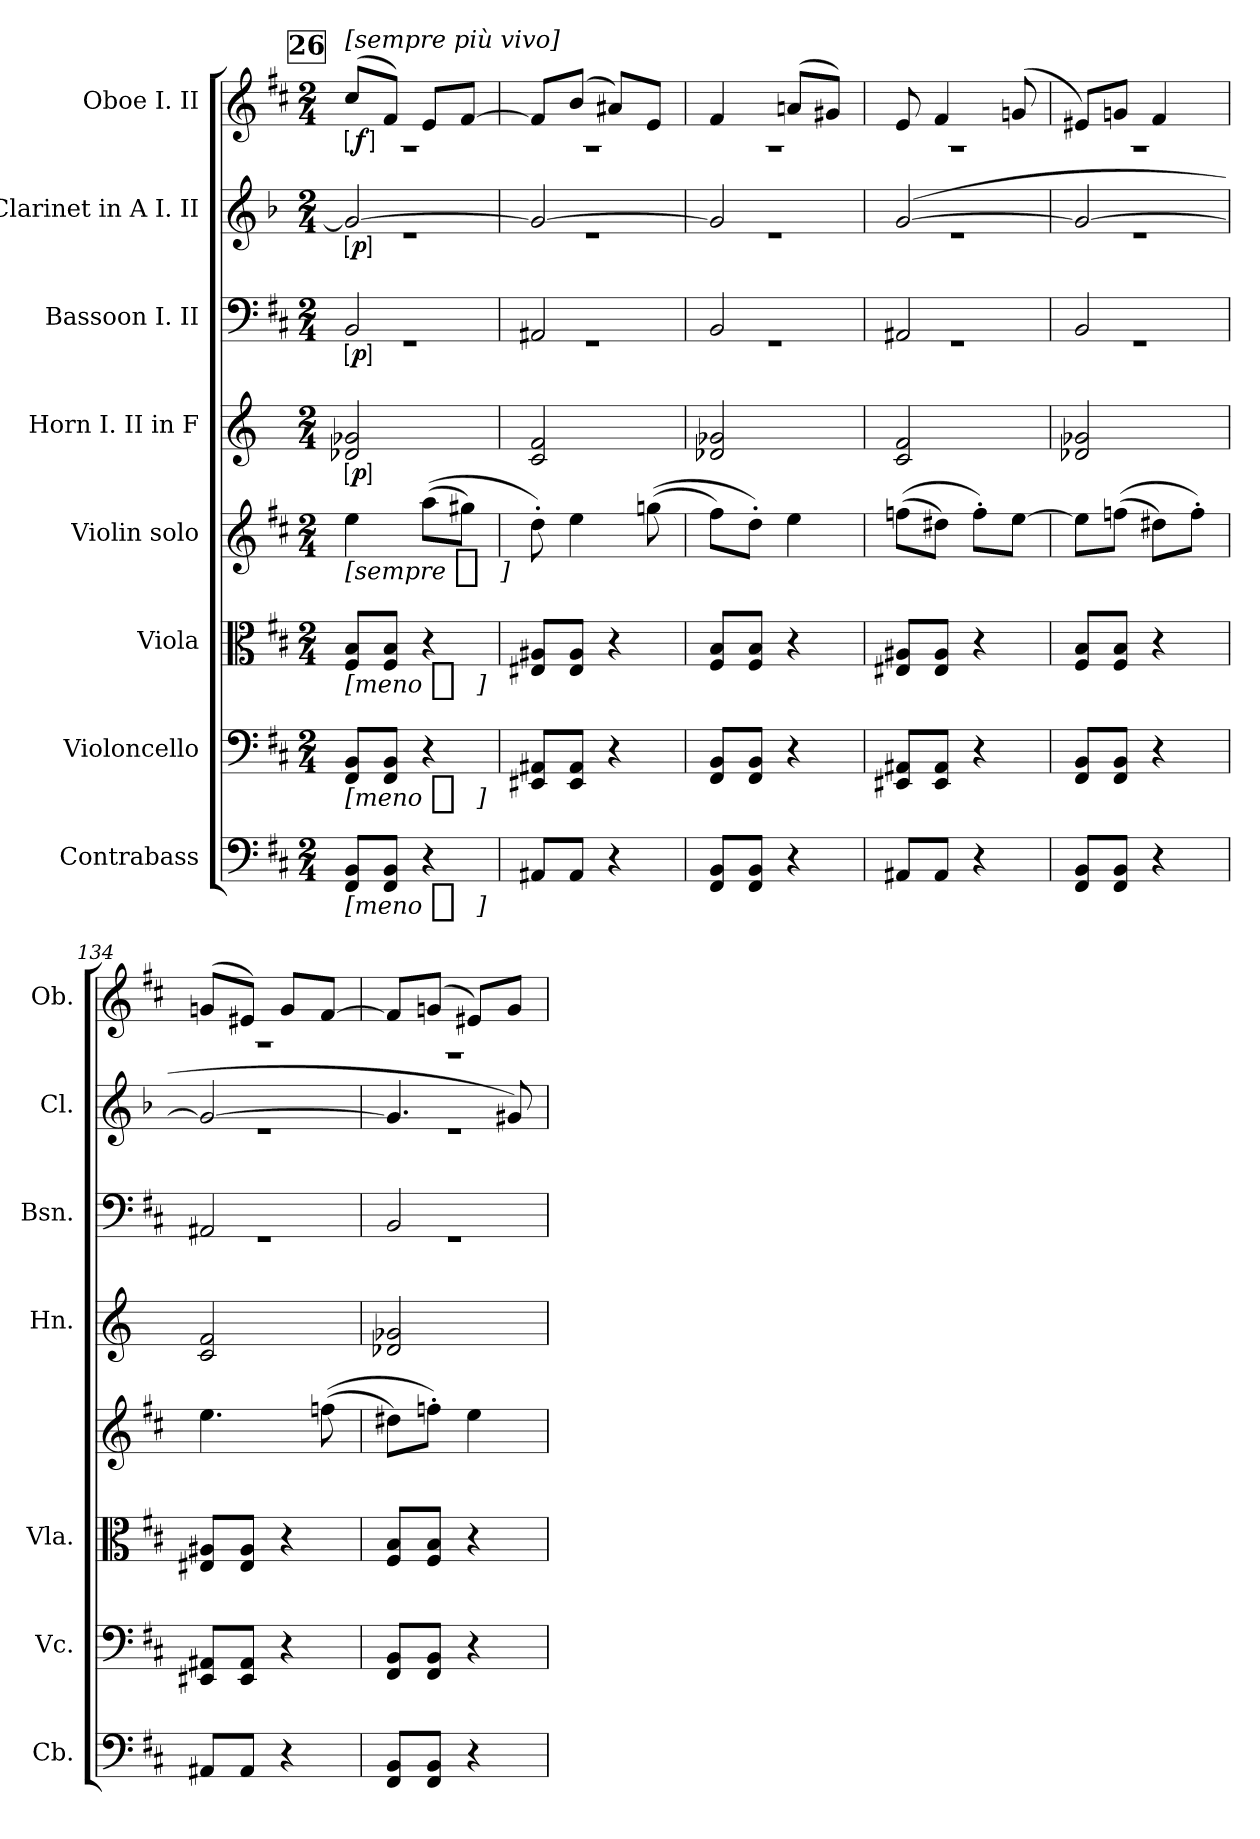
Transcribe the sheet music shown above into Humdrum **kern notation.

**kern	**dynam	**kern	**dynam	**kern	**dynam	**kern	**dynam	**kern	**dynam	**kern	**dynam	**kern	**dynam	**kern	**dynam
*part8	*part8	*part7	*part7	*part6	*part6	*part5	*part5	*part4	*part4	*part3	*part3	*part2	*part2	*part1	*part1
*staff8	*staff8	*staff7	*staff7	*staff6	*staff6	*staff5	*staff5	*staff4	*staff4	*staff3	*staff3	*staff2	*staff2	*staff1	*staff1
*I"Contrabass	*	*I"Violoncello	*	*I"Viola	*	*I"Violin solo	*	*I"Horn I. II in F	*	*I"Bassoon I. II	*	*I"Clarinet in A I. II	*	*I"Oboe I. II	*
*I'Cb.	*	*I'Vc.	*	*I'Vla.	*	*	*	*I'Hn.	*	*I'Bsn.	*	*I'Cl.	*	*I'Ob.	*
*clefF4	*	*clefF4	*	*clefC3	*	*clefG2	*	*clefG2	*	*clefF4	*	*clefG2	*	*clefG2	*
*ITrd7c12	*	*	*	*	*	*	*	*ITrd4c7	*	*	*	*ITrd2c3	*	*	*
*k[f#c#]	*	*k[f#c#]	*	*k[f#c#]	*	*k[f#c#]	*	*k[b-]	*	*k[f#c#]	*	*k[f#c#]	*	*k[f#c#]	*
*M2/4	*	*M2/4	*	*M2/4	*	*M2/4	*	*M2/4	*	*M2/4	*	*M2/4	*	*M2/4	*
!!LO:REH:place=s1:t=26
=129	=129	=129	=129	=129	=129	=129	=129	=129	=129	=129	=129	=129	=129	=129	=129
*	*	*	*	*	*	*	*	*	*	*^	*	*^	*	*^	*
!	!	!	!	!	!	!	!	!	!	!	!	!	!	!	!	!LO:TX:a:B:t=[sempre più vivo]	!	!
!	!LO:DY:t=[meno %s ]	!	!LO:DY:t=[meno %s ]	!	!LO:DY:t=[meno %s ]	!	!LO:DY:t=[sempre %s ]	!	!LO:DY:ed=brack	!	!	!LO:DY:ed=brack	!	!	!LO:DY:ed=brack	!	!	!LO:DY:ed=brack
8FFF# 8BBBL	f	8FF# 8BBL	f	8F# 8BL	f	4ee	ff	2G-X 2c-X	p	2BB	2rGG	p	2e_	2re	p	(8cc#/L	2rA	f
8FFF# 8BBBJ	.	8FF# 8BBJ	.	8F# 8BJ	.	.	.	.	.	.	.	.	.	.	.	8f#/J)	.	.
4r	.	4r	.	4r	.	((8aa\L	.	.	.	.	.	.	.	.	.	8e/L	.	.
.	.	.	.	.	.	8gg#X\J)	.	.	.	.	.	.	.	.	.	[8f#/J	.	.
=130	=130	=130	=130	=130	=130	=130	=130	=130	=130	=130	=130	=130	=130	=130	=130	=130	=130	=130
8AAA#XL	.	8EE#X 8AA#XL	.	8E#X 8A#XL	.	8dd')	.	2F 2B-	.	2AA#X	2rGG	.	2e_	2re	.	8f#/L]	2rA	.
8AAA#J	.	8EE# 8AA#J	.	8E# 8A#J	.	4ee	.	.	.	.	.	.	.	.	.	(8b/J	.	.
4r	.	4r	.	4r	.	.	.	.	.	.	.	.	.	.	.	8a#X/L)	.	.
.	.	.	.	.	.	((8ggn	.	.	.	.	.	.	.	.	.	8e/J	.	.
=131	=131	=131	=131	=131	=131	=131	=131	=131	=131	=131	=131	=131	=131	=131	=131	=131	=131	=131
8FFF# 8BBBL	.	8FF# 8BBL	.	8F# 8BL	.	8ff#\L)	.	2G-X 2c-X	.	2BB	2rGG	.	2e]	2re	.	4f#	2rA	.
8FFF# 8BBBJ	.	8FF# 8BBJ	.	8F# 8BJ	.	8dd'\J)	.	.	.	.	.	.	.	.	.	.	.	.
4r	.	4r	.	4r	.	4ee	.	.	.	.	.	.	.	.	.	(8an/L	.	.
.	.	.	.	.	.	.	.	.	.	.	.	.	.	.	.	8g#X/J)	.	.
=132	=132	=132	=132	=132	=132	=132	=132	=132	=132	=132	=132	=132	=132	=132	=132	=132	=132	=132
8AAA#XL	.	8EE#X 8AA#XL	.	8E#X 8A#XL	.	((8ffn\L	.	2F 2B-	.	2AA#X	2rGG	.	([2e	2re	.	8e	2rA	.
8AAA#J	.	8EE# 8AA#J	.	8E# 8A#J	.	8dd#X\J)	.	.	.	.	.	.	.	.	.	4f#	.	.
4r	.	4r	.	4r	.	8ff'\L)	.	.	.	.	.	.	.	.	.	.	.	.
.	.	.	.	.	.	[8ee\J	.	.	.	.	.	.	.	.	.	(8gn	.	.
=133	=133	=133	=133	=133	=133	=133	=133	=133	=133	=133	=133	=133	=133	=133	=133	=133	=133	=133
8FFF# 8BBBL	.	8FF# 8BBL	.	8F# 8BL	.	8ee\L]	.	2G-X 2c-X	.	2BB	2rGG	.	2e_	2re	.	8e#X/L)	2rA	.
8FFF# 8BBBJ	.	8FF# 8BBJ	.	8F# 8BJ	.	((8ffn\J	.	.	.	.	.	.	.	.	.	8gn/J	.	.
4r	.	4r	.	4r	.	8dd#X\L)	.	.	.	.	.	.	.	.	.	4f#	.	.
.	.	.	.	.	.	8ff'\J)	.	.	.	.	.	.	.	.	.	.	.	.
=134	=134	=134	=134	=134	=134	=134	=134	=134	=134	=134	=134	=134	=134	=134	=134	=134	=134	=134
8AAA#XL	.	8EE#X 8AA#XL	.	8E#X 8A#XL	.	4.ee	.	2F 2B-	.	2AA#X	2rGG	.	2e_	2re	.	(8gn/L	2rA	.
8AAA#J	.	8EE# 8AA#J	.	8E# 8A#J	.	.	.	.	.	.	.	.	.	.	.	8e#X/J)	.	.
4r	.	4r	.	4r	.	.	.	.	.	.	.	.	.	.	.	8g/L	.	.
.	.	.	.	.	.	((8ffn	.	.	.	.	.	.	.	.	.	[8f#/J	.	.
=135	=135	=135	=135	=135	=135	=135	=135	=135	=135	=135	=135	=135	=135	=135	=135	=135	=135	=135
8FFF# 8BBBL	.	8FF# 8BBL	.	8F# 8BL	.	8dd#X\L)	.	2G-X 2c-X	.	2BB	2rGG	.	4.e]	2re	.	8f#/L]	2rF	.
8FFF# 8BBBJ	.	8FF# 8BBJ	.	8F# 8BJ	.	8ffn'\J)	.	.	.	.	.	.	.	.	.	(8gn/J	.	.
4r	.	4r	.	4r	.	4ee	.	.	.	.	.	.	.	.	.	8e#X/L)	.	.
.	.	.	.	.	.	.	.	.	.	.	.	.	8e#X)	.	.	8g/J	.	.
*	*	*	*	*	*	*	*	*	*	*v	*v	*	*	*	*	*v	*v	*
*	*	*	*	*	*	*	*	*	*	*	*	*v	*v	*	*	*
=	=	=	=	=	=	=	=	=	=	=	=	=	=	=	=
*-	*-	*-	*-	*-	*-	*-	*-	*-	*-	*-	*-	*-	*-	*-	*-
